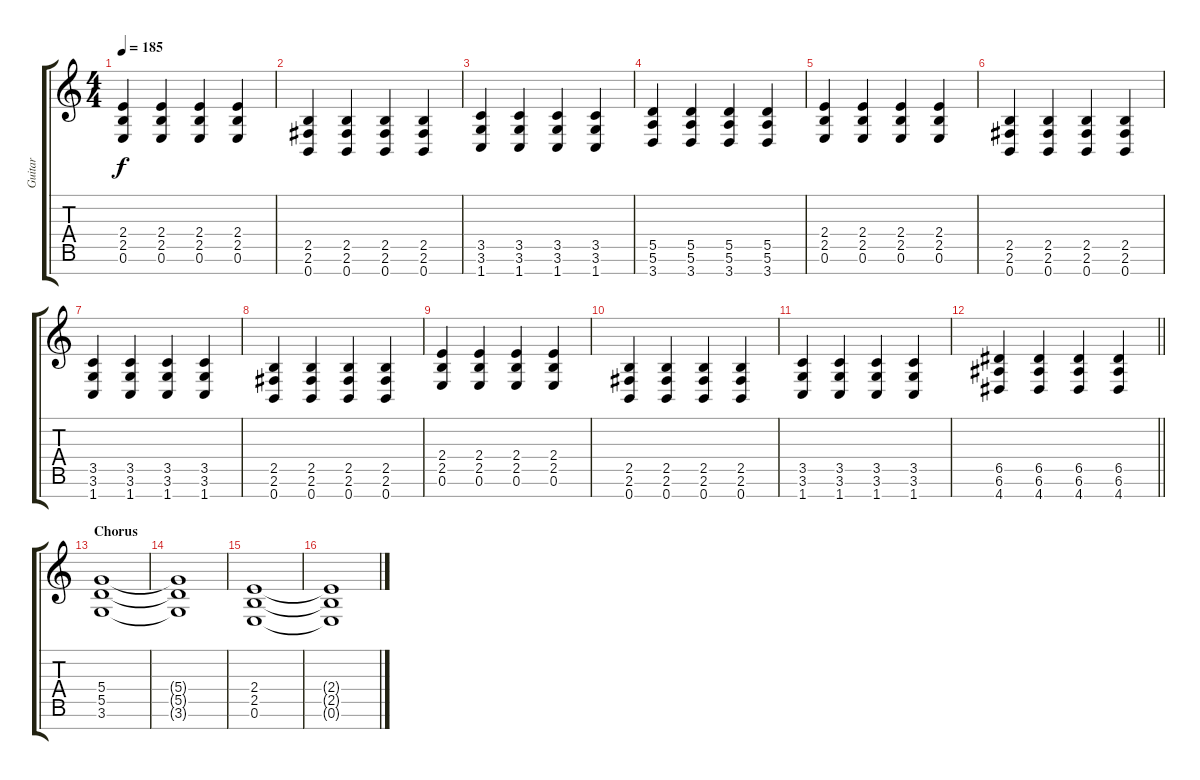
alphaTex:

\track ("Guitar" "Guitar") {instrument distortionguitar}
\staff {score tabs}
\tuning (E4 B3 G3 D3 A2 E2 B1) {hide}
\ts (4 4)
\tempo 185
\clef g2
\ks c
(2.4 2.5 0.6).4{dy f} (2.4 2.5 0.6).4 (2.4 2.5 0.6).4 (2.4 2.5 0.6).4 |
(2.5 2.6 0.7).4 (2.5 2.6 0.7).4 (2.5 2.6 0.7).4 (2.5 2.6 0.7).4 |
(3.5 3.6 1.7).4 (3.5 3.6 1.7).4 (3.5 3.6 1.7).4 (3.5 3.6 1.7).4 |
(5.5 5.6 3.7).4 (5.5 5.6 3.7).4 (5.5 5.6 3.7).4 (5.5 5.6 3.7).4 |
(2.4 2.5 0.6).4 (2.4 2.5 0.6).4 (2.4 2.5 0.6).4 (2.4 2.5 0.6).4 |
(2.5 2.6 0.7).4 (2.5 2.6 0.7).4 (2.5 2.6 0.7).4 (2.5 2.6 0.7).4 |
(3.5 3.6 1.7).4 (3.5 3.6 1.7).4 (3.5 3.6 1.7).4 (3.5 3.6 1.7).4 |
(2.5 2.6 0.7).4 (2.5 2.6 0.7).4 (2.5 2.6 0.7).4 (2.5 2.6 0.7).4 |
(2.4 2.5 0.6).4 (2.4 2.5 0.6).4 (2.4 2.5 0.6).4 (2.4 2.5 0.6).4 |
(2.5 2.6 0.7).4 (2.5 2.6 0.7).4 (2.5 2.6 0.7).4 (2.5 2.6 0.7).4 |
(3.5 3.6 1.7).4 (3.5 3.6 1.7).4 (3.5 3.6 1.7).4 (3.5 3.6 1.7).4 |
\barLineRight lightlight
(6.5 6.6 4.7).4 (6.5 6.6 4.7).4 (6.5 6.6 4.7).4 (6.5 6.6 4.7).4 |
\section ("" "Chorus")
(5.4 5.5 3.6).1{balance 8} |
(5.4{t} 5.5{t} 3.6{t}).1 |
(2.4 2.5 0.6).1 |
(2.4{t} 2.5{t} 0.6{t}).1
